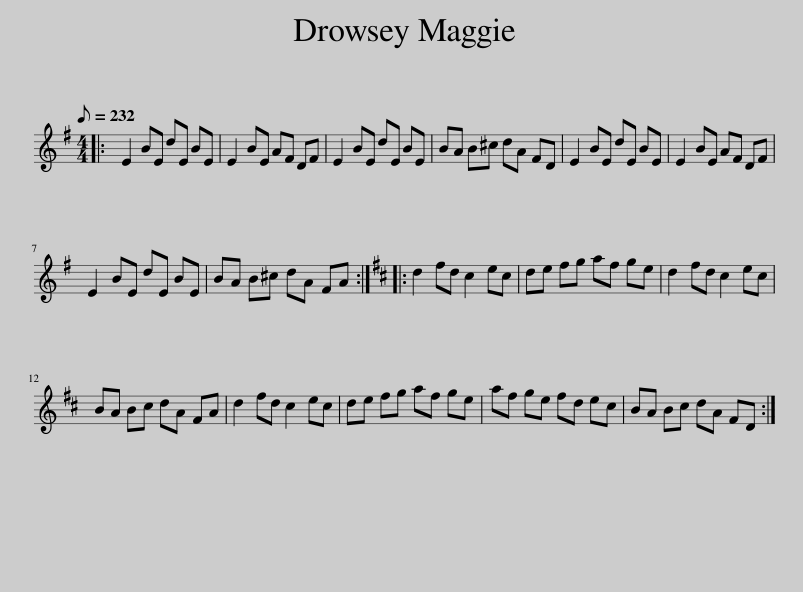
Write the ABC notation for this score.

X:1
L:1/8
Q:1/8=232
M:4/4
I:linebreak $
K:Emin
V:1 treble
V:1
|: E2 BE dE BE | E2 BE AF DF | E2 BE dE BE | BA B^c dA FD | E2 BE dE BE | %5
 E2 BE AF DF |$ E2 BE dE BE | BA B^c dA FA ::[K:D] d2 fd c2 ec | de fg af ge | %10
 d2 fd c2 ec |$ BA Bc dA FA | d2 fd c2 ec | de fg af ge | af ge fd ec | %15
 BA Bc dA FD :| %16
